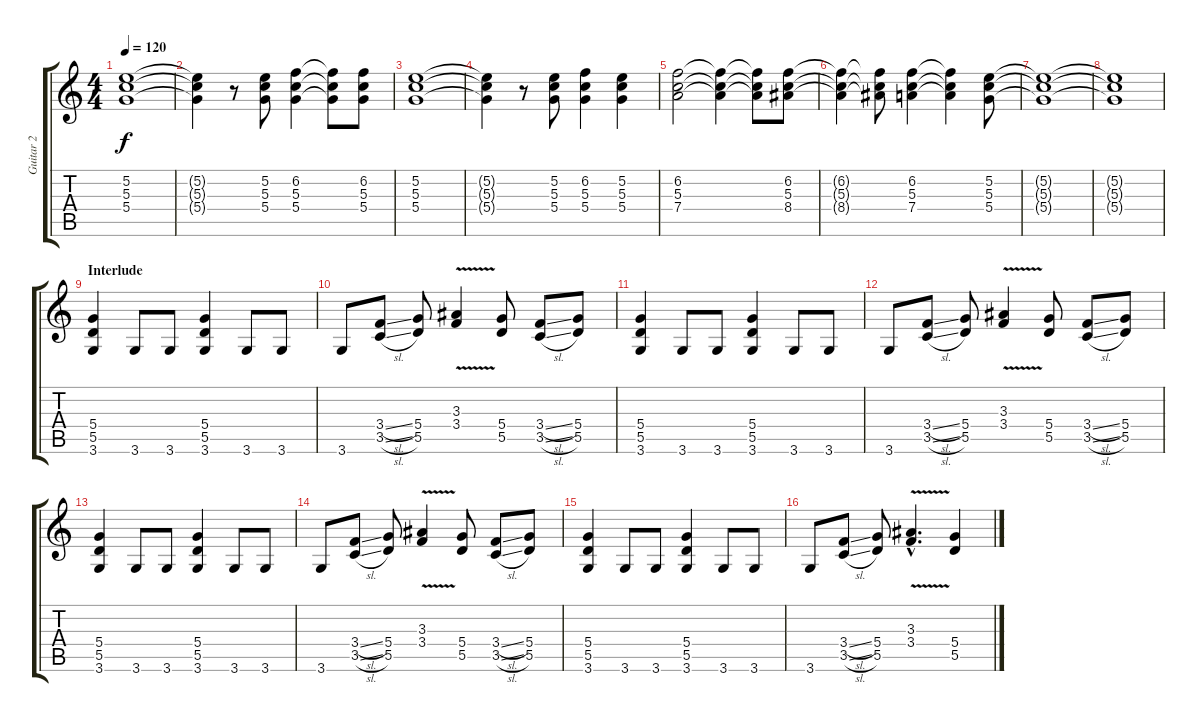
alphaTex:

\track ("Guitar 2" "Guitar 2") {instrument distortionguitar}
\staff {score tabs}
\tuning (E4 B3 G3 D3 A2 E2) {hide}
\ts (4 4)
\tempo 120
\clef g2
\ks c
(5.2 5.3 5.4).1{dy f volume 14} |
(5.2{t} 5.3{t} 5.4{t}).4 r.8 (5.2 5.3 5.4).8 (6.2 5.3 5.4).4 (6.2{t} 5.3{t} 5.4{t}).8 (6.2 5.3 5.4).8 |
(5.2 5.3 5.4).1 |
(5.2{t} 5.3{t} 5.4{t}).4 r.8 (5.2 5.3 5.4).8 (6.2 5.3 5.4).4 (5.2 5.3 5.4).4 |
(6.2 5.3 7.4).2 (6.2{t} 5.3{t} 7.4{t}).4 (6.2{t} 5.3{t} 7.4{t}).8 (6.2 5.3 8.4).8 |
(6.2{t} 5.3{t} 8.4{t}).4 (6.2{t} 5.3{t} 8.4{t}).8 (6.2 5.3 7.4).4 (6.2{t} 5.3{t} 7.4{t}).4 (5.2 5.3 5.4).8 |
(5.2{t} 5.3{t} 5.4{t}).1 |
(5.2{t} 5.3{t} 5.4{t}).1 |
\section ("" "Interlude")
(5.4 5.5 3.6).4{volume 13} 3.6.8 3.6.8 (5.4 5.5 3.6).4 3.6.8 3.6.8 |
3.6.8 (3.4{sl} 3.5{sl}).8 (5.4 5.5).8 (3.3{v} 3.4{v}).4 (5.4 5.5).8 (3.4{sl} 3.5{sl}).8 (5.4 5.5).8 |
(5.4 5.5 3.6).4 3.6.8 3.6.8 (5.4 5.5 3.6).4 3.6.8 3.6.8 |
3.6.8 (3.4{sl} 3.5{sl}).8 (5.4 5.5).8 (3.3{v} 3.4{v}).4 (5.4 5.5).8 (3.4{sl} 3.5{sl}).8 (5.4 5.5).8 |
(5.4 5.5 3.6).4{volume 13} 3.6.8 3.6.8 (5.4 5.5 3.6).4 3.6.8 3.6.8 |
3.6.8 (3.4{sl} 3.5{sl}).8 (5.4 5.5).8 (3.3{v} 3.4{v}).4 (5.4 5.5).8 (3.4{sl} 3.5{sl}).8 (5.4 5.5).8 |
(5.4 5.5 3.6).4 3.6.8 3.6.8 (5.4 5.5 3.6).4 3.6.8 3.6.8 |
3.6.8 (3.4{sl} 3.5{sl}).8 (5.4 5.5).8 (3.3{v hac} 3.4{v hac}).4{d} (5.4 5.5).4
